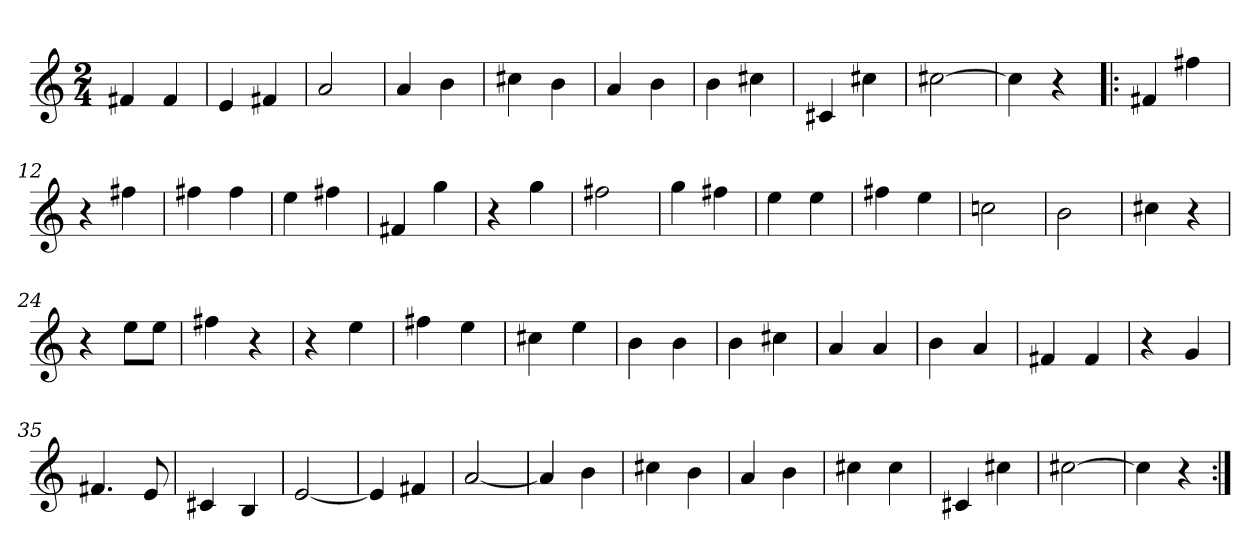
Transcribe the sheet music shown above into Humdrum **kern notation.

**kern
*part1
*staff1
*clefG2
*M2/4
=1
4f#X
4f#
=2
4e
4f#X
=3
2a
=4
4a
4b
=5
4cc#X
4b
=6
4a
4b
=7
4b
4cc#X
=8
4c#X
4cc#X
=9
[2cc#X
=10
4cc#]
4r
=11!|:
4f#X
4ff#X
=12
4r
4ff#X
=13
4ff#X
4ff#
=14
4ee
4ff#X
=15
4f#X
4gg
=16
4r
4gg
=17
2ff#X
=18
4gg
4ff#X
=19
4ee
4ee
=20
4ff#X
4ee
=21
2ccn
=22
2b
=23
4cc#X
4r
=24
4r
8eeL
8eeJ
=25
4ff#X
4r
=26
4r
4ee
=27
4ff#X
4ee
=28
4cc#X
4ee
=29
4b
4b
=30
4b
4cc#X
=31
4a
4a
=32
4b
4a
=33
4f#X
4f#
=34
4r
4g
=35
4.f#X
8e
=36
4c#X
4B
=37
[2e
=38
4e]
4f#X
=39
[2a
=40
4a]
4b
=41
4cc#X
4b
=42
4a
4b
=43
4cc#X
4cc#
=44
4c#X
4cc#X
=45
[2cc#X
=46
4cc#]
4r
=:|!
*-
